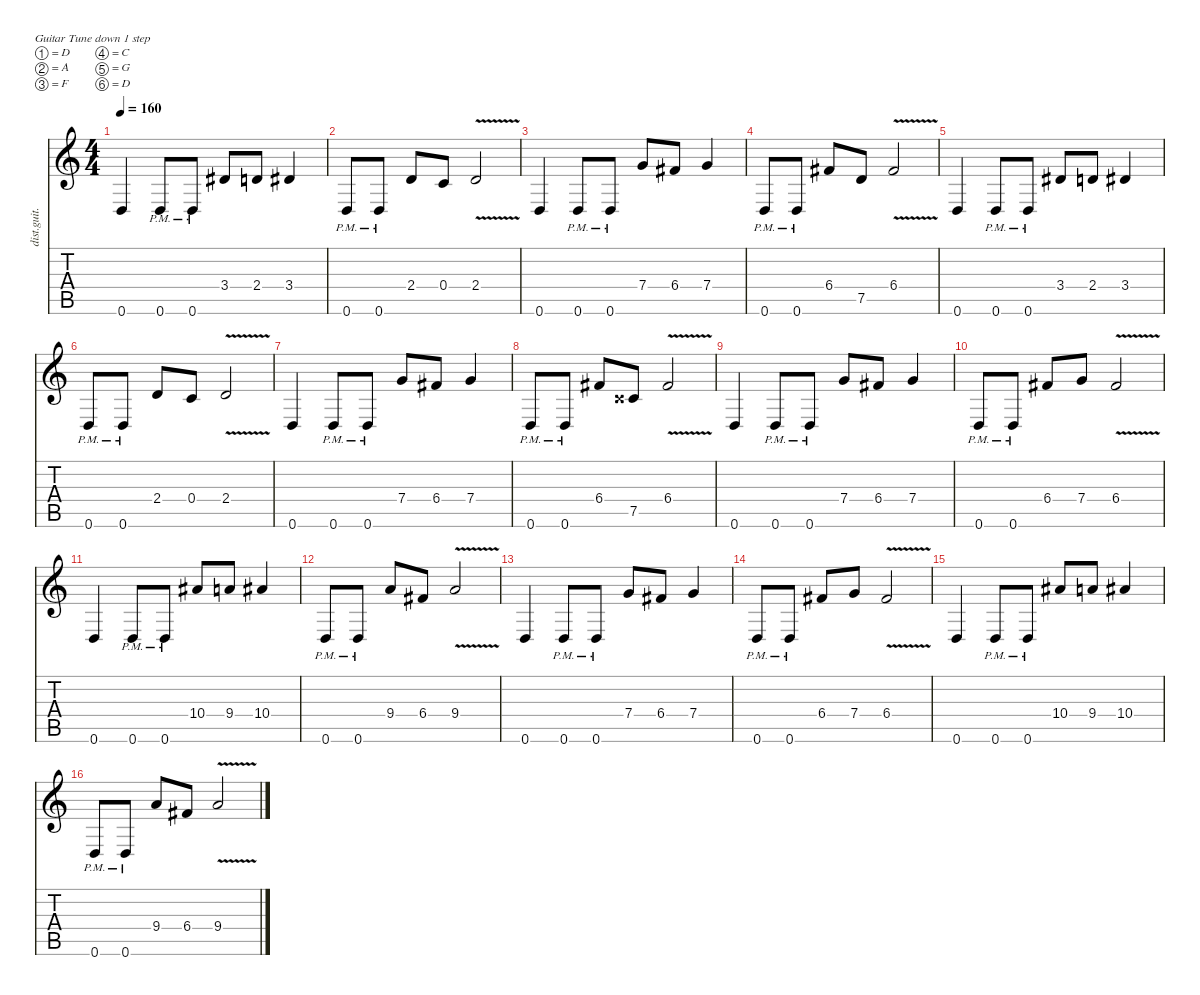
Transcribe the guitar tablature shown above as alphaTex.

\defaultSystemsLayout 4
\hideDynamics
\bracketExtendMode nobrackets
\otherSystemsTrackNameOrientation horizontal
\track ("Lead" "dist.guit.") {instrument overdrivenguitar}
\staff {score tabs}
\tuning (D4 A3 F3 C3 G2 D2)
\ts (4 4)
\tempo 160
\clef g2
\ks c
0.6.4{dy mf beam Up} 0.6{pm}.8{beam Up} 0.6{pm}.8{beam Up} 3.4{acc #}.8{beam Up} 2.4.8{beam Up} 3.4{acc #}.4{beam Up} |
0.6{pm}.8{beam Up} 0.6{pm}.8{beam Up} 2.4.8{beam Up} 0.4.8{beam Up} 2.4{v}.2{beam Up} |
0.6.4{beam Up} 0.6{pm}.8{beam Up} 0.6{pm}.8{beam Up} 7.4.8{beam Up} 6.4{acc #}.8{beam Up} 7.4.4{beam Up} |
0.6{pm}.8{beam Up} 0.6{pm}.8{beam Up} 6.4{acc #}.8{beam Up} 7.5.8{beam Up} 6.4{v acc #}.2{beam Up} |
0.6.4{beam Up} 0.6{pm}.8{beam Up} 0.6{pm}.8{beam Up} 3.4{acc #}.8{beam Up} 2.4.8{beam Up} 3.4{acc #}.4{beam Up} |
0.6{pm}.8{beam Up} 0.6{pm}.8{beam Up} 2.4.8{beam Up} 0.4.8{beam Up} 2.4{v}.2{beam Up} |
0.6.4{beam Up} 0.6{pm}.8{beam Up} 0.6{pm}.8{beam Up} 7.4.8{beam Up} 6.4{acc #}.8{beam Up} 7.4.4{beam Up} |
0.6{pm}.8{beam Up} 0.6{pm}.8{beam Up} 6.4{acc #}.8{beam Up} 7.5{acc x}.8{beam Up} 6.4{v acc #}.2{beam Up} |
0.6.4{beam Up} 0.6{pm}.8{beam Up} 0.6{pm}.8{beam Up} 7.4.8{beam Up} 6.4{acc #}.8{beam Up} 7.4.4{beam Up} |
0.6{pm}.8{beam Up} 0.6{pm}.8{beam Up} 6.4{acc #}.8{beam Up} 7.4.8{beam Up} 6.4{v acc #}.2{beam Up} |
0.6.4{beam Up} 0.6{pm}.8{beam Up} 0.6{pm}.8{beam Up} 10.4{acc #}.8{beam Up} 9.4.8{beam Up} 10.4{acc #}.4{beam Up} |
0.6{pm}.8{beam Up} 0.6{pm}.8{beam Up} 9.4.8{beam Up} 6.4{acc #}.8{beam Up} 9.4{v}.2{beam Up} |
0.6.4{beam Up} 0.6{pm}.8{beam Up} 0.6{pm}.8{beam Up} 7.4.8{beam Up} 6.4{acc #}.8{beam Up} 7.4.4{beam Up} |
0.6{pm}.8{beam Up} 0.6{pm}.8{beam Up} 6.4{acc #}.8{beam Up} 7.4.8{beam Up} 6.4{v acc #}.2{beam Up} |
0.6.4{beam Up} 0.6{pm}.8{beam Up} 0.6{pm}.8{beam Up} 10.4{acc #}.8{beam Up} 9.4.8{beam Up} 10.4{acc #}.4{beam Up} |
0.6{pm}.8{beam Up} 0.6{pm}.8{beam Up} 9.4.8{beam Up} 6.4{acc #}.8{beam Up} 9.4{v}.2{beam Up}
